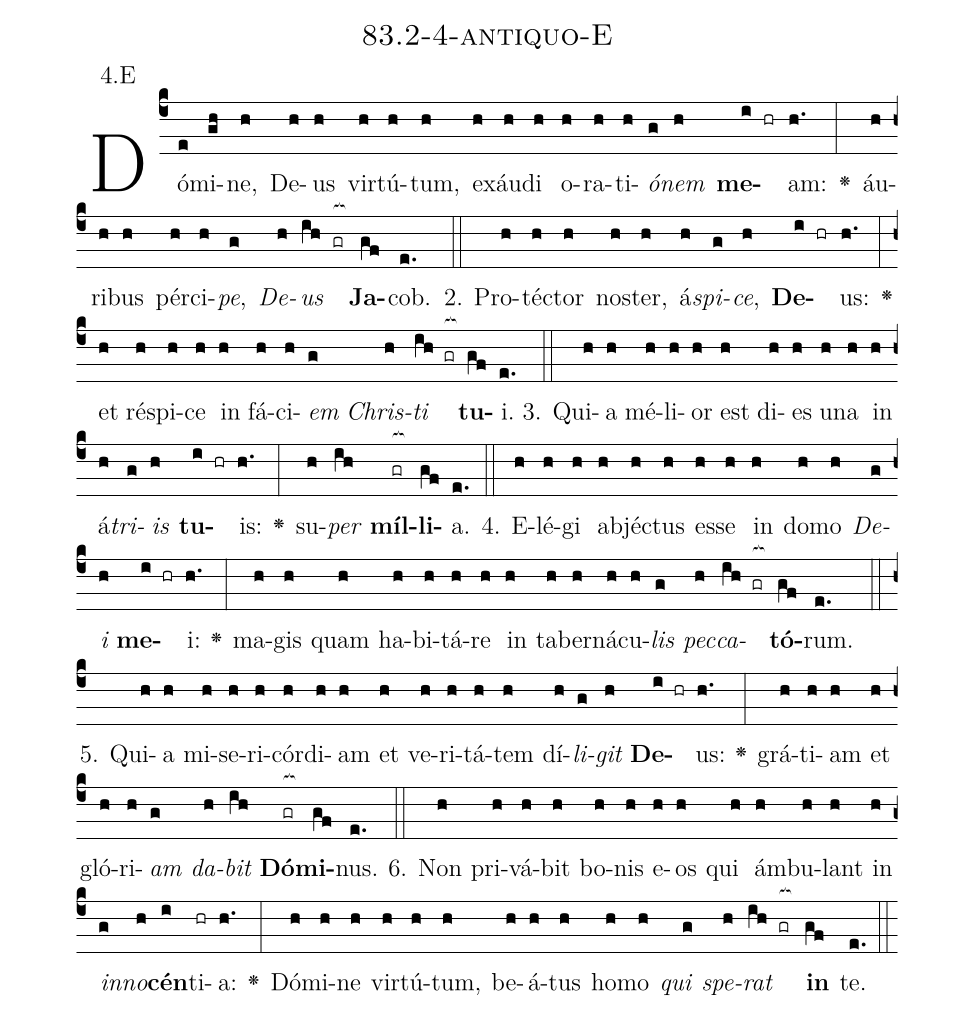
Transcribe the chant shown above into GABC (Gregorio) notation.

name: 83.2-4-antiquo-E;
annotation: 4.E;
%%
(c4)Dó(e)mi(gh)ne,(h) De(h)us(h) vir(h)tú(h)tum,(h) ex(h)áu(h)di(h) o(h)ra(h)ti(h)<i>ó</i>(g)<i>nem</i>(h) <b>me</b>(i hr)am:(h.) <v>\greheightstar</v>(:) áu(h)ri(h)bus(h) pér(h)ci(h)<i>pe</i>,(g) <i>De</i>(h)<i>us</i>(ih gr[ocb:1{]) <b>Ja</b>(gf[ocb:0}])cob.(e.) (::)
2. Pro(h)téc(h)tor(h) nos(h)ter,(h) á(h)<i>spi</i>(g)<i>ce</i>,(h) <b>De</b>(i hr)us:(h.) <v>\greheightstar</v>(:) et(h) ré(h)spi(h)ce(h) in(h) fá(h)ci(h)<i>em</i>(g) <i>Chris</i>(h)<i>ti</i>(ih gr[ocb:1{]) <b>tu</b>(gf[ocb:0}])i.(e.) (::)
3. Qui(h)a(h) mé(h)li(h)or(h) est(h) di(h)es(h) u(h)na(h) in(h) á(h)<i>tri</i>(g)<i>is</i>(h) <b>tu</b>(i hr)is:(h.) <v>\greheightstar</v>(:) su(h)<i>per</i>(ih) <b>míl</b>(gr[ocb:1{])<b>li</b>(gf[ocb:0}])a.(e.) (::)
4. E(h)lé(h)gi(h) ab(h)jéc(h)tus(h) es(h)se(h) in(h) do(h)mo(h) <i>De</i>(g)<i>i</i>(h) <b>me</b>(i hr)i:(h.) <v>\greheightstar</v>(:) ma(h)gis(h) quam(h) ha(h)bi(h)tá(h)re(h) in(h) ta(h)ber(h)ná(h)cu(h)<i>lis</i>(g) <i>pec</i>(h)<i>ca</i>(ih gr[ocb:1{])<b>tó</b>(gf[ocb:0}])rum.(e.) (::)
5. Qui(h)a(h) mi(h)se(h)ri(h)cór(h)di(h)am(h) et(h) ve(h)ri(h)tá(h)tem(h) dí(h)<i>li</i>(g)<i>git</i>(h) <b>De</b>(i hr)us:(h.) <v>\greheightstar</v>(:) grá(h)ti(h)am(h) et(h) gló(h)ri(h)<i>am</i>(g) <i>da</i>(h)<i>bit</i>(ih) <b>Dó</b>(gr[ocb:1{])<b>mi</b>(gf[ocb:0}])nus.(e.) (::)
6. Non(h) pri(h)vá(h)bit(h) bo(h)nis(h) e(h)os(h) qui(h) ám(h)bu(h)lant(h) in(h) <i>in</i>(g)<i>no</i>(h)<b>cén</b>(i)ti(hr)a:(h.) <v>\greheightstar</v>(:) Dó(h)mi(h)ne(h) vir(h)tú(h)tum,(h) be(h)á(h)tus(h) ho(h)mo(h) <i>qui</i>(g) <i>spe</i>(h)<i>rat</i>(ih gr[ocb:1{]) <b>in</b>(gf[ocb:0}]) te.(e.) (::)
